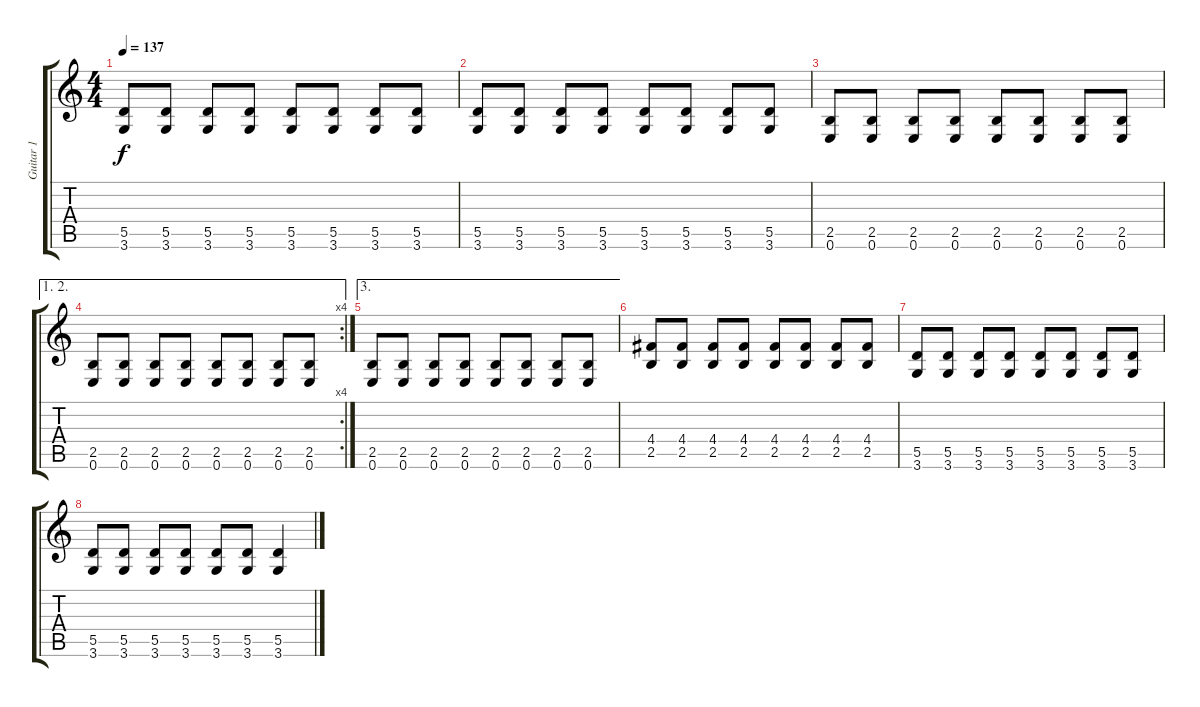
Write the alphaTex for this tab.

\track ("Guitar 1" "Guitar 1") {instrument distortionguitar}
\staff {score tabs}
\tuning (E4 B3 G3 D3 A2 E2) {hide}
\ts (4 4)
\tempo 137
\clef g2
\ks c
(5.5 3.6).8{dy f} (5.5 3.6).8 (5.5 3.6).8 (5.5 3.6).8 (5.5 3.6).8 (5.5 3.6).8 (5.5 3.6).8 (5.5 3.6).8 |
(5.5 3.6).8 (5.5 3.6).8 (5.5 3.6).8 (5.5 3.6).8 (5.5 3.6).8 (5.5 3.6).8 (5.5 3.6).8 (5.5 3.6).8 |
(2.5 0.6).8 (2.5 0.6).8 (2.5 0.6).8 (2.5 0.6).8 (2.5 0.6).8 (2.5 0.6).8 (2.5 0.6).8 (2.5 0.6).8 |
\ae (1 2)
\rc 4
(2.5 0.6).8 (2.5 0.6).8 (2.5 0.6).8 (2.5 0.6).8 (2.5 0.6).8 (2.5 0.6).8 (2.5 0.6).8 (2.5 0.6).8 |
\ae 3
(2.5 0.6).8 (2.5 0.6).8 (2.5 0.6).8 (2.5 0.6).8 (2.5 0.6).8 (2.5 0.6).8 (2.5 0.6).8 (2.5 0.6).8 |
(4.4 2.5).8 (4.4 2.5).8 (4.4 2.5).8 (4.4 2.5).8 (4.4 2.5).8 (4.4 2.5).8 (4.4 2.5).8 (4.4 2.5).8 |
(5.5 3.6).8 (5.5 3.6).8 (5.5 3.6).8 (5.5 3.6).8 (5.5 3.6).8 (5.5 3.6).8 (5.5 3.6).8 (5.5 3.6).8 |
(5.5 3.6).8 (5.5 3.6).8 (5.5 3.6).8 (5.5 3.6).8 (5.5 3.6).8 (5.5 3.6).8 (5.5 3.6).4
